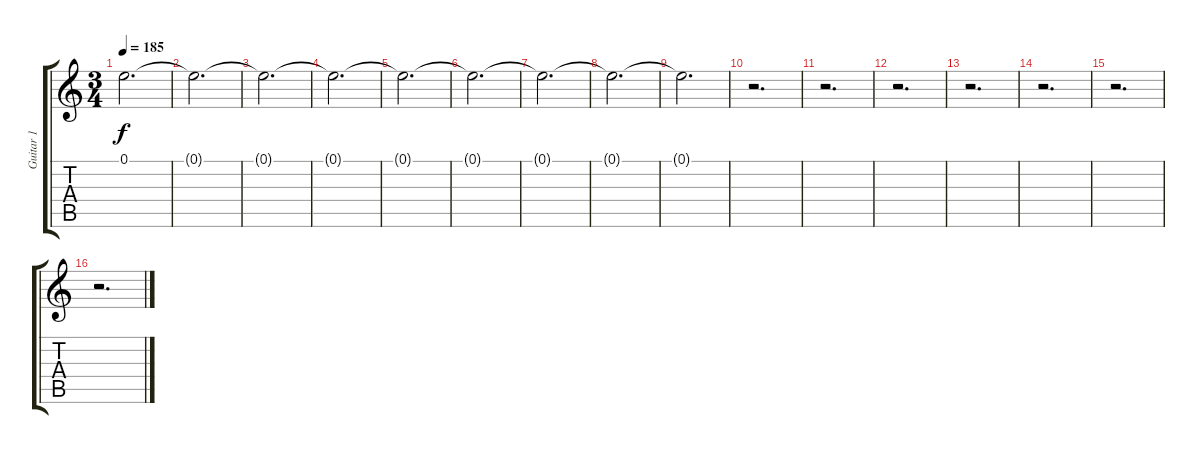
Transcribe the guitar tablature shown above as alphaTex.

\track ("Guitar 1" "Guitar 1") {instrument overdrivenguitar}
\staff {score tabs}
\tuning (E4 B3 G3 D3 A2 E2) {hide}
\ts (3 4)
\tempo 185
\clef g2
\ks c
0.1{t}.2{d dy f} |
0.1{t}.2{d} |
0.1{t}.2{d} |
0.1{t}.2{d} |
0.1{t}.2{d} |
0.1{t}.2{d} |
0.1{t}.2{d} |
0.1{t}.2{d} |
0.1{t}.2{d} |
r.2{d} |
r.2{d} |
r.2{d} |
r.2{d} |
r.2{d} |
r.2{d} |
r.2{d}
